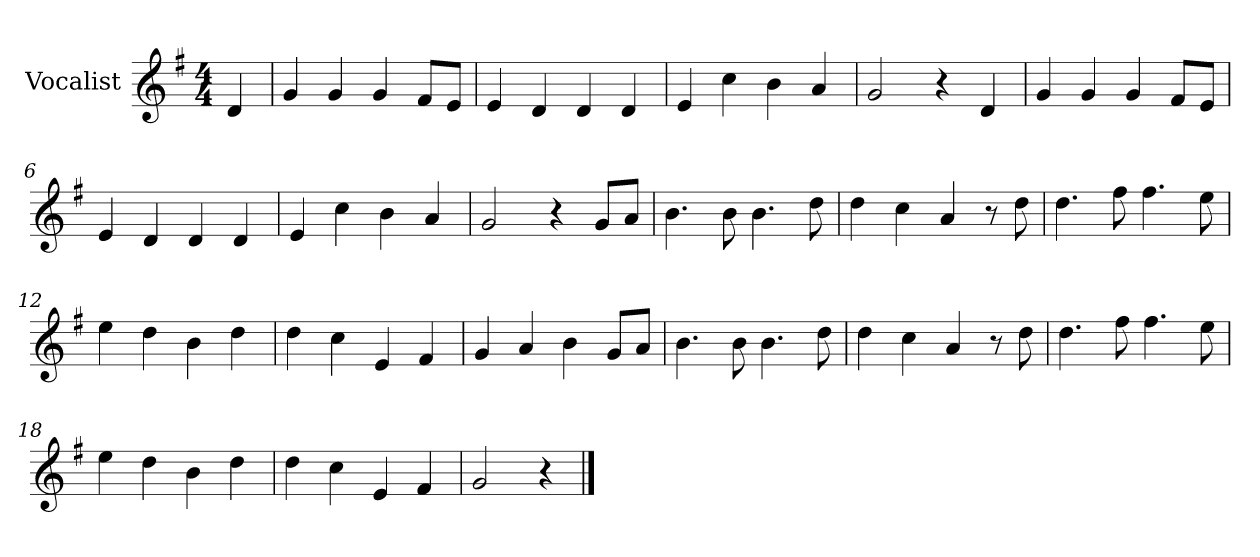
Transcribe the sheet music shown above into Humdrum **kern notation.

**kern
*part1
*staff1
*I"Vocalist
*k[f#]
*G:
*M4/4
=
4d
=1
4g
4g
4g
8f#L
8eJ
=2
4e
4d
4d
4d
=3
4e
4cc
4b
4a
=4
2g
4r
4d
=5
4g
4g
4g
8f#L
8eJ
=6
4e
4d
4d
4d
=7
4e
4cc
4b
4a
=8
2g
4r
8gL
8aJ
=9
4.b
8b
4.b
8dd
=10
4dd
4cc
4a
8r
8dd
=11
4.dd
8ff#
4.ff#
8ee
=12
4ee
4dd
4b
4dd
=13
4dd
4cc
4e
4f#
=14
4g
4a
4b
8gL
8aJ
=15
4.b
8b
4.b
8dd
=16
4dd
4cc
4a
8r
8dd
=17
4.dd
8ff#
4.ff#
8ee
=18
4ee
4dd
4b
4dd
=19
4dd
4cc
4e
4f#
=20
2g
4r
==
*-
